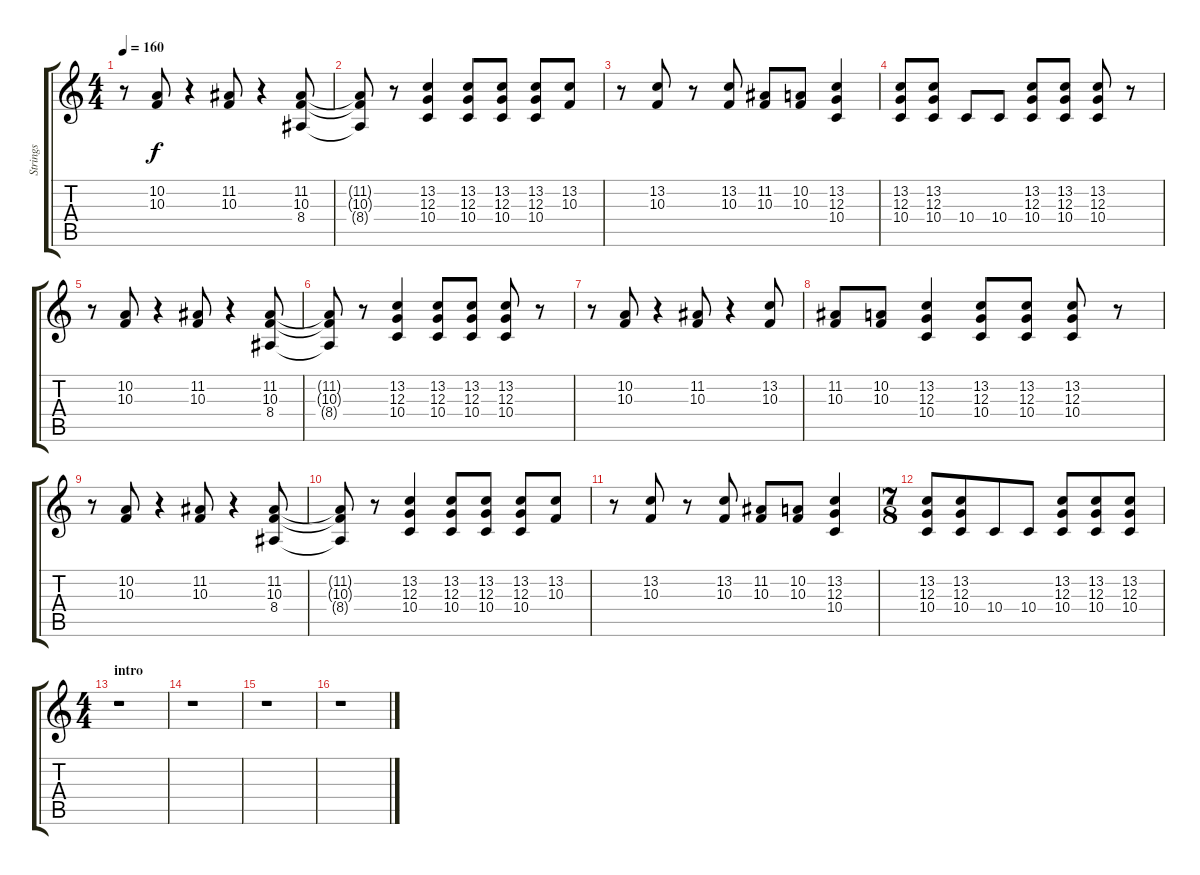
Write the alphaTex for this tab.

\track ("Strings" "Strings") {instrument rockorgan}
\staff {score tabs}
\tuning (E4 B3 G3 D3 A2 E2) {hide}
\ts (4 4)
\tempo 160
\clef g2
\ks c
r.8{dy f} (10.2 10.3).8 r.4 (11.2 10.3).8 r.4 (11.2 10.3 8.4).8 |
(11.2{t} 10.3{t} 8.4{t}).8 r.8 (13.2 12.3 10.4).4 (13.2 12.3 10.4).8 (13.2 12.3 10.4).8 (13.2 12.3 10.4).8 (13.2 10.3).8 |
r.8 (13.2 10.3).8 r.8 (13.2 10.3).8 (11.2 10.3).8 (10.2 10.3).8 (13.2 12.3 10.4).4 |
(13.2 12.3 10.4).8 (13.2 12.3 10.4).8 10.4.8 10.4.8 (13.2 12.3 10.4).8 (13.2 12.3 10.4).8 (13.2 12.3 10.4).8 r.8 |
r.8 (10.2 10.3).8 r.4 (11.2 10.3).8 r.4 (11.2 10.3 8.4).8 |
(11.2{t} 10.3{t} 8.4{t}).8 r.8 (13.2 12.3 10.4).4 (13.2 12.3 10.4).8 (13.2 12.3 10.4).8 (13.2 12.3 10.4).8 r.8 |
r.8 (10.2 10.3).8 r.4 (11.2 10.3).8 r.4 (13.2 10.3).8 |
(11.2 10.3).8 (10.2 10.3).8 (13.2 12.3 10.4).4 (13.2 12.3 10.4).8 (13.2 12.3 10.4).8 (13.2 12.3 10.4).8 r.8 |
r.8 (10.2 10.3).8 r.4 (11.2 10.3).8 r.4 (11.2 10.3 8.4).8 |
(11.2{t} 10.3{t} 8.4{t}).8 r.8 (13.2 12.3 10.4).4 (13.2 12.3 10.4).8 (13.2 12.3 10.4).8 (13.2 12.3 10.4).8 (13.2 10.3).8 |
r.8 (13.2 10.3).8 r.8 (13.2 10.3).8 (11.2 10.3).8 (10.2 10.3).8 (13.2 12.3 10.4).4 |
\ts (7 8)
(13.2 12.3 10.4).8 (13.2 12.3 10.4).8 10.4.8 10.4.8 (13.2 12.3 10.4).8 (13.2 12.3 10.4).8 (13.2 12.3 10.4).8 |
\ts (4 4)
\section ("" "intro")
r.1 |
r.1 |
r.1 |
r.1
